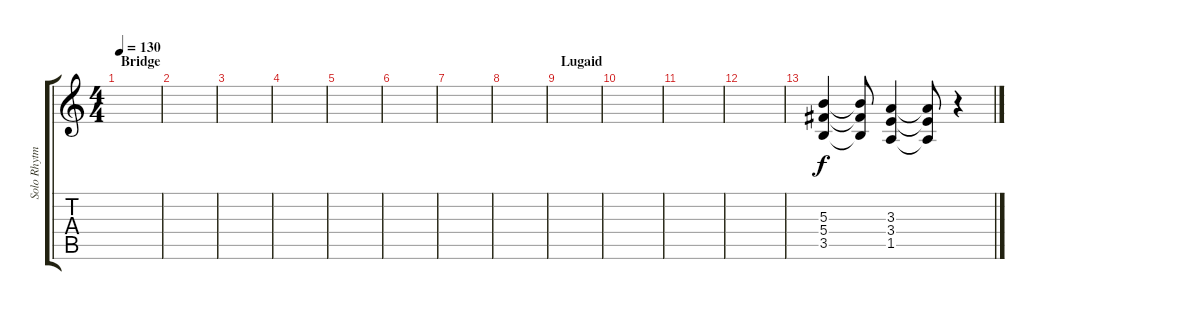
\track ("Solo Rhytm" "Solo Rhytm") {instrument distortionguitar}
\staff {score tabs}
\tuning (Eb4 Bb3 Gb3 Db3 Ab2 Eb2) {hide}
\ts (4 4)
\section ("" "Bridge")
\tempo 130
\clef g2
\ks c
|
|
|
|
|
|
|
|
\section ("" "Lugaid")
|
|
|
|
(5.3 5.4 3.5).4 (5.3{t} 5.4{t} 3.5{t}).8 (3.3 3.4 1.5).4 (3.3{t} 3.4{t} 1.5{t}).8 r.4
